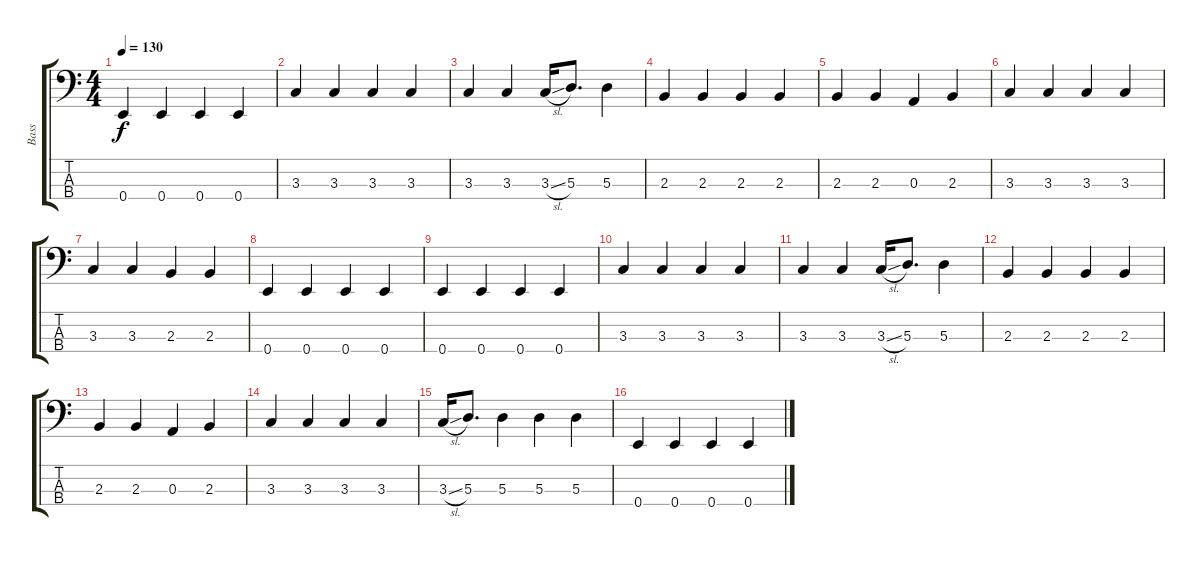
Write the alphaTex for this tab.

\track ("Bass" "Bass") {instrument electricbassfinger}
\staff {score tabs}
\tuning (G2 D2 A1 E1) {hide}
\ts (4 4)
\tempo 130
\clef f4
\ks c
0.4.4{dy f} 0.4.4 0.4.4 0.4.4 |
3.3.4 3.3.4 3.3.4 3.3.4 |
3.3.4 3.3.4 3.3{sl}.16 5.3.8{d} 5.3.4 |
2.3.4 2.3.4 2.3.4 2.3.4 |
2.3.4 2.3.4 0.3.4 2.3.4 |
3.3.4 3.3.4 3.3.4 3.3.4 |
3.3.4 3.3.4 2.3.4 2.3.4 |
0.4.4 0.4.4 0.4.4 0.4.4 |
0.4.4 0.4.4 0.4.4 0.4.4 |
3.3.4 3.3.4 3.3.4 3.3.4 |
3.3.4 3.3.4 3.3{sl}.16 5.3.8{d} 5.3.4 |
2.3.4 2.3.4 2.3.4 2.3.4 |
2.3.4 2.3.4 0.3.4 2.3.4 |
3.3.4 3.3.4 3.3.4 3.3.4 |
3.3{sl}.16 5.3.8{d} 5.3.4 5.3.4 5.3.4 |
0.4.4 0.4.4 0.4.4 0.4.4
